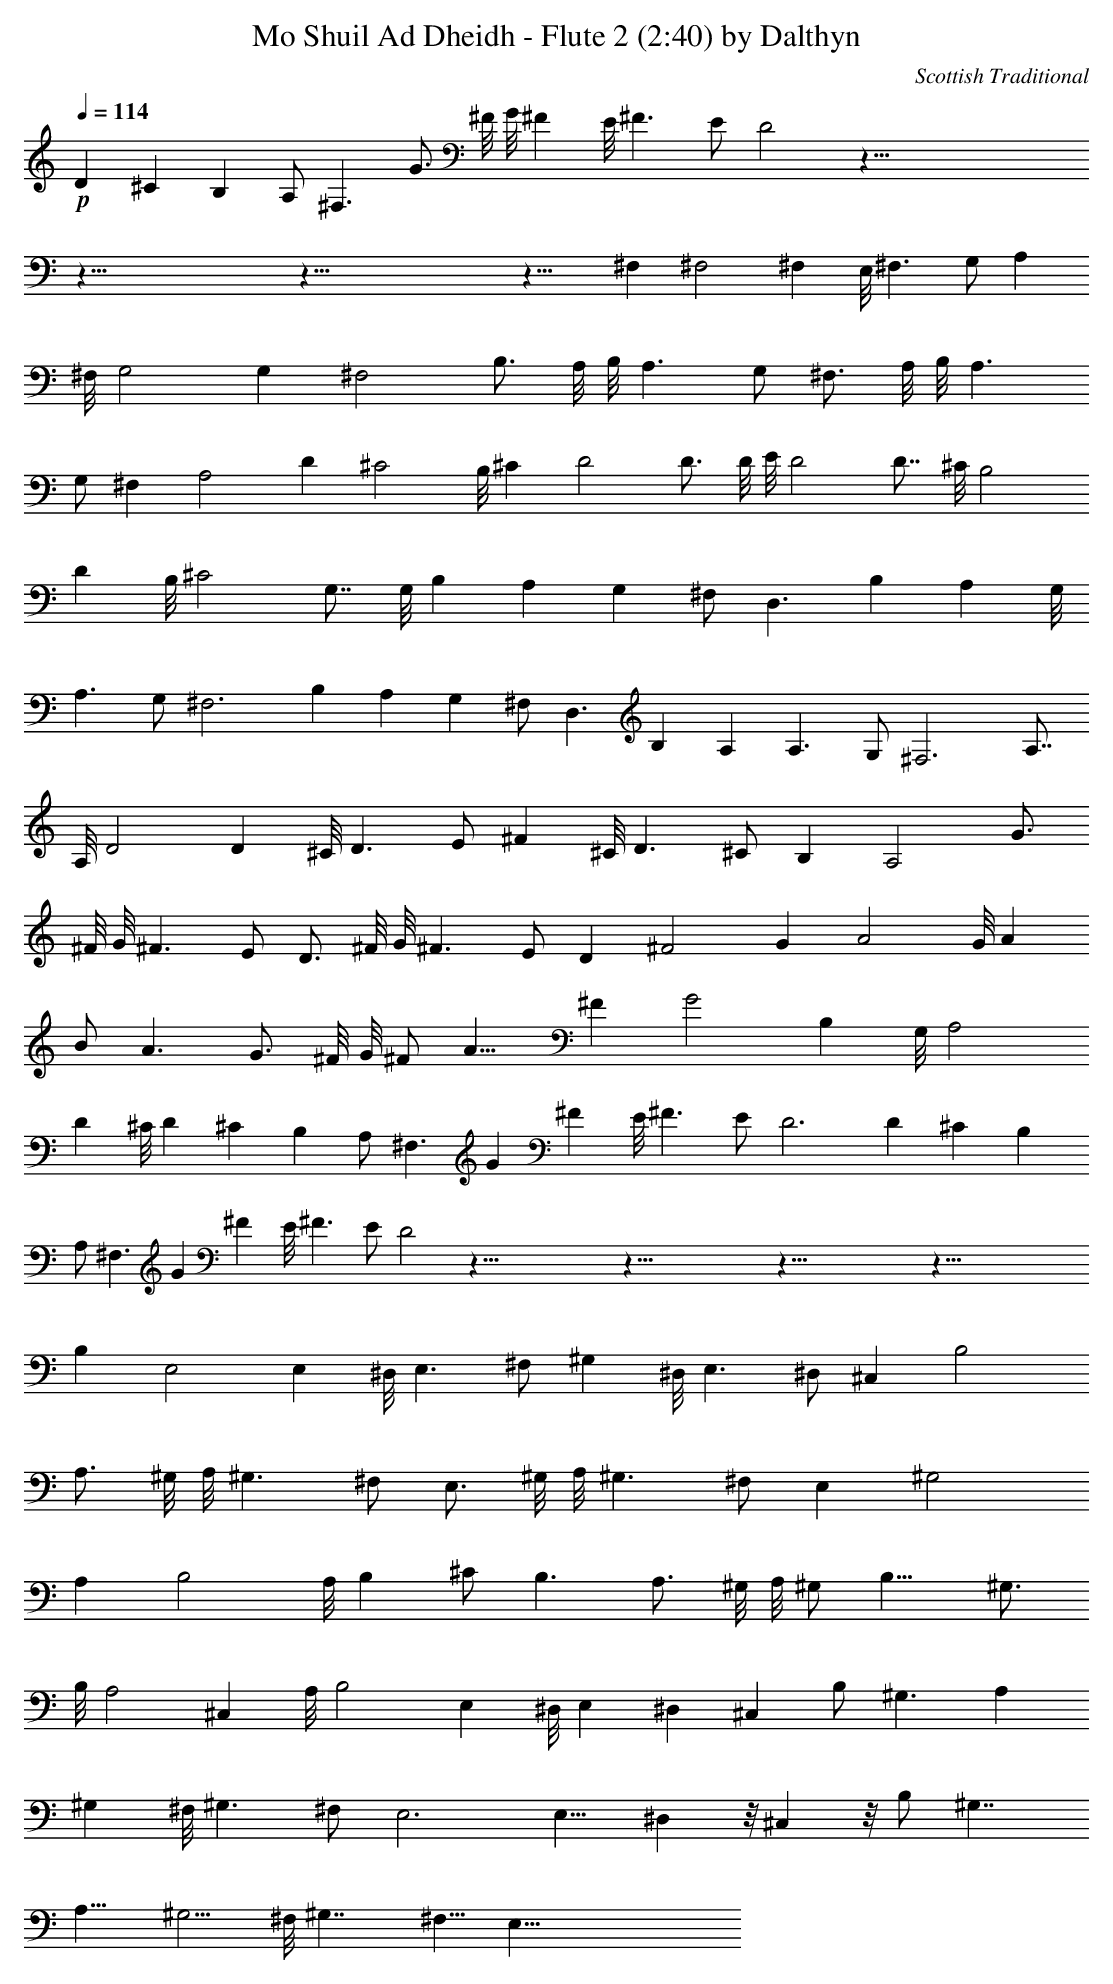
X:1
T:Mo Shuil Ad Dheidh - Flute 2 (2:40) by Dalthyn
C:Scottish Traditional
L:1/4
Q:114
K:C
+p+
D ^C B, A,/2 ^F,3/2 G3/4 ^F/8 G/8 [^Fz7/8] E/8 ^F3/2 E/2 D2 z121/8
z121/8 z121/8 z21/8 ^F, ^F,2 [^F,z7/8] E,/8 ^F,3/2 G,/2 [A,z7/8]
^F,/8 G,2 G, ^F,2 B,3/4 A,/8 B,/8 A,3/2 G,/2 ^F,3/4 A,/8 B,/8 A,3/2
G,/2 ^F, A,2 D [^C2z15/8] B,/8 ^C D2 D3/4 D/8 E/8 D2 D7/8 ^C/8 B,2
[Dz7/8] B,/8 ^C2 G,7/8 G,/8 B, A, G, ^F,/2 D,3/2 B, [A,z7/8] G,/8
A,3/2 G,/2 ^F,3 B, A, G, ^F,/2 D,3/2 B, A, A,3/2 G,/2 [^F,3z2] A,7/8
A,/8 D2 [Dz7/8] ^C/8 D3/2 E/2 [^Fz7/8] ^C/8 D3/2 ^C/2 B, A,2 G3/4
^F/8 G/8 ^F3/2 E/2 D3/4 ^F/8 G/8 ^F3/2 E/2 D ^F2 G [A2z15/8] G/8 A
B/2 A3/2 G3/4 ^F/8 G/8 ^F/2 [A13/8z3/2] ^F G2 [B,z7/8] G,/8 A,2
[Dz7/8] ^C/8 D ^C B, A,/2 ^F,3/2 G [^Fz7/8] E/8 ^F3/2 E/2 D3 D ^C B,
A,/2 ^F,3/2 G [^Fz7/8] E/8 ^F3/2 E/2 D2 z121/8 z121/8 z121/8 z117/8
B, E,2 [E,z7/8] ^D,/8 E,3/2 ^F,/2 [^G,z7/8] ^D,/8 E,3/2 ^D,/2 ^C, B,2
A,3/4 ^G,/8 A,/8 ^G,3/2 ^F,/2 E,3/4 ^G,/8 A,/8 ^G,3/2 ^F,/2 E, ^G,2
A, [B,2z15/8] A,/8 B, ^C/2 B,3/2 A,3/4 ^G,/8 A,/8 ^G,/2 B,13/8 ^G,3/4
B,/8 A,2 [^C,z7/8] A,/8 B,2 [E,z7/8] ^D,/8 E, ^D, ^C, B,/2 ^G,3/2 A,
[^G,z7/8] ^F,/8 ^G,3/2 ^F,/2 E,3 E,9/8 ^D, z/8 ^C, z/8 B,/2 ^G,7/4
A,9/8 [^G,5/4z9/8] ^F,/8 ^G,7/4 ^F,5/8 E,51/8
